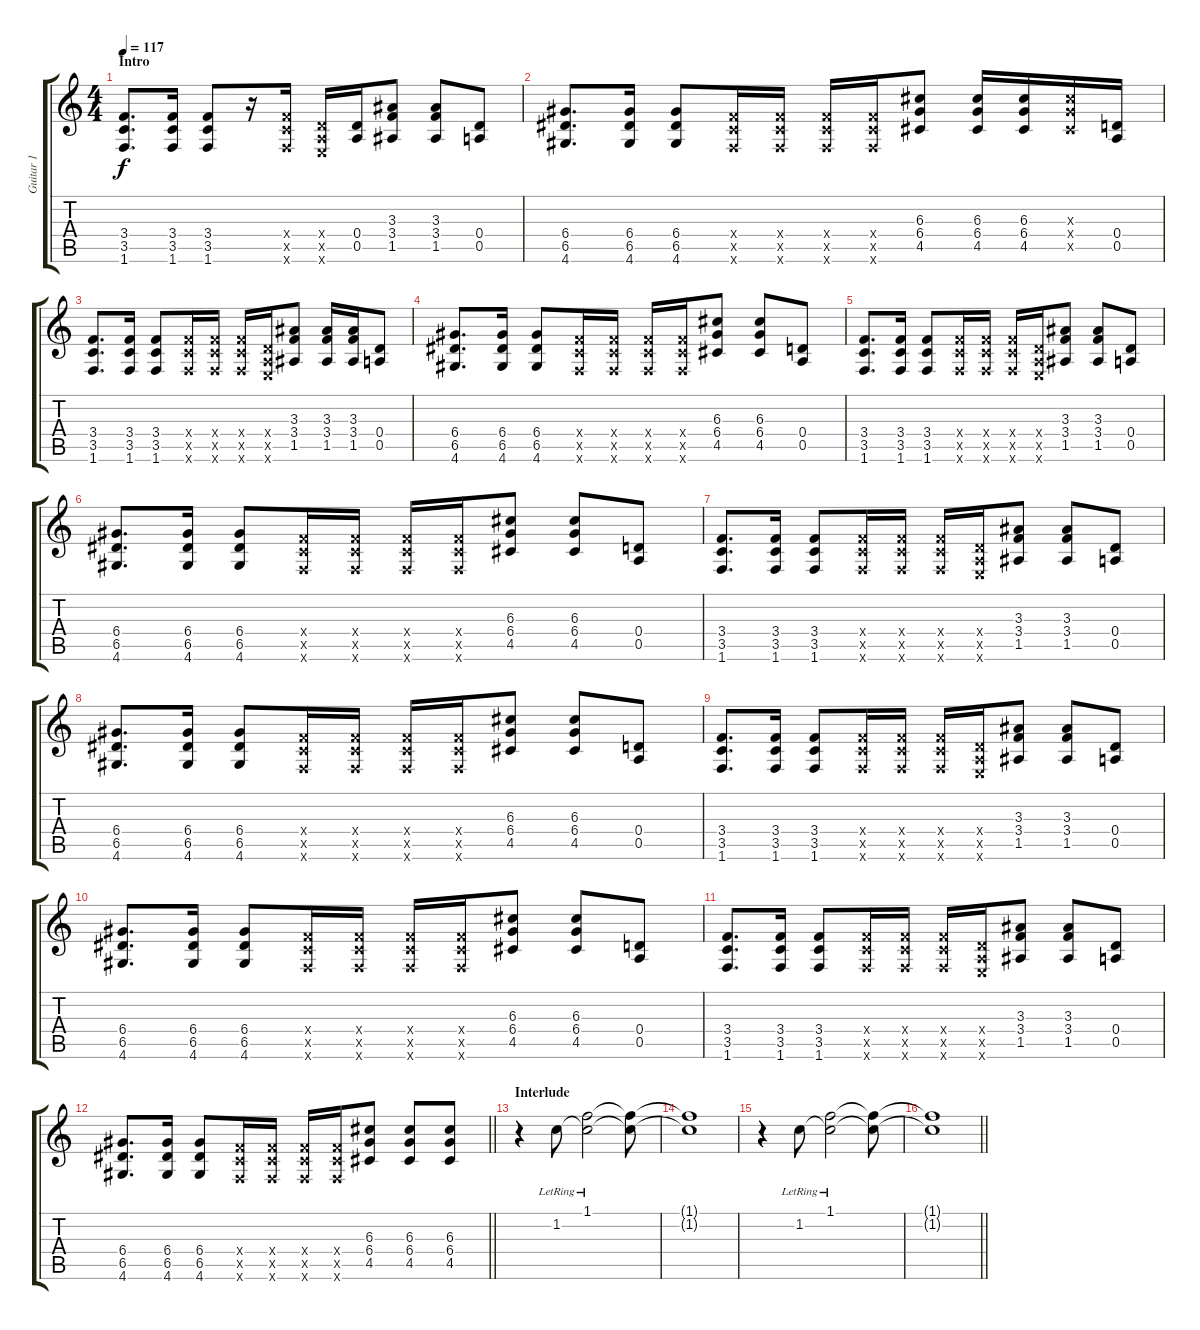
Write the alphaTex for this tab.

\track ("Guitar 1" "Guitar 1") {instrument distortionguitar}
\staff {score tabs}
\tuning (E4 B3 G3 D3 A2 E2) {hide}
\ts (4 4)
\section ("" "Intro")
\tempo 117
\clef g2
\ks c
(3.4 3.5 1.6).8{d dy f instrument electricguitarclean} (3.4 3.5 1.6).16 (3.4 3.5 1.6).8 r.16 (3.4{x} 3.5{x} 1.6{x}).16 (0.4{x} 0.5{x} 0.6{x}).16 (0.4 0.5).16 (3.3 3.4 1.5).8 (3.3 3.4 1.5).8 (0.4 0.5).8 |
(6.4 6.5 4.6).8{d} (6.4 6.5 4.6).16 (6.4 6.5 4.6).8 (3.4{x} 3.5{x} 1.6{x}).16 (3.4{x} 3.5{x} 1.6{x}).16 (3.4{x} 3.5{x} 1.6{x}).16 (3.4{x} 3.5{x} 1.6{x}).16 (6.3 6.4 4.5).8 (6.3 6.4 4.5).16 (6.3 6.4 4.5).16 (6.3{x} 6.4{x} 4.5{x}).16 (0.4 0.5).16 |
(3.4 3.5 1.6).8{d} (3.4 3.5 1.6).16 (3.4 3.5 1.6).8 (3.4{x} 3.5{x} 1.6{x}).16 (3.4{x} 3.5{x} 1.6{x}).16 (3.4{x} 3.5{x} 1.6{x}).16 (0.4{x} 0.5{x} 0.6{x}).16 (3.3 3.4 1.5).8 (3.3 3.4 1.5).16 (3.3 3.4 1.5).16 (0.4 0.5).8 |
(6.4 6.5 4.6).8{d} (6.4 6.5 4.6).16 (6.4 6.5 4.6).8 (3.4{x} 3.5{x} 1.6{x}).16 (3.4{x} 3.5{x} 1.6{x}).16 (3.4{x} 3.5{x} 1.6{x}).16 (3.4{x} 3.5{x} 1.6{x}).16 (6.3 6.4 4.5).8{instrument distortionguitar} (6.3 6.4 4.5).8 (0.4 0.5).8 |
(3.4 3.5 1.6).8{d} (3.4 3.5 1.6).16 (3.4 3.5 1.6).8 (3.4{x} 3.5{x} 1.6{x}).16 (3.4{x} 3.5{x} 1.6{x}).16 (3.4{x} 3.5{x} 1.6{x}).16 (0.4{x} 0.5{x} 0.6{x}).16 (3.3 3.4 1.5).8 (3.3 3.4 1.5).8 (0.4 0.5).8 |
(6.4 6.5 4.6).8{d} (6.4 6.5 4.6).16 (6.4 6.5 4.6).8 (3.4{x} 3.5{x} 1.6{x}).16 (3.4{x} 3.5{x} 1.6{x}).16 (3.4{x} 3.5{x} 1.6{x}).16 (3.4{x} 3.5{x} 1.6{x}).16 (6.3 6.4 4.5).8 (6.3 6.4 4.5).8 (0.4 0.5).8 |
(3.4 3.5 1.6).8{d} (3.4 3.5 1.6).16 (3.4 3.5 1.6).8 (3.4{x} 3.5{x} 1.6{x}).16 (3.4{x} 3.5{x} 1.6{x}).16 (3.4{x} 3.5{x} 1.6{x}).16 (0.4{x} 0.5{x} 0.6{x}).16 (3.3 3.4 1.5).8 (3.3 3.4 1.5).8 (0.4 0.5).8 |
(6.4 6.5 4.6).8{d} (6.4 6.5 4.6).16 (6.4 6.5 4.6).8 (3.4{x} 3.5{x} 1.6{x}).16 (3.4{x} 3.5{x} 1.6{x}).16 (3.4{x} 3.5{x} 1.6{x}).16 (3.4{x} 3.5{x} 1.6{x}).16 (6.3 6.4 4.5).8 (6.3 6.4 4.5).8 (0.4 0.5).8 |
(3.4 3.5 1.6).8{d} (3.4 3.5 1.6).16 (3.4 3.5 1.6).8 (3.4{x} 3.5{x} 1.6{x}).16 (3.4{x} 3.5{x} 1.6{x}).16 (3.4{x} 3.5{x} 1.6{x}).16 (0.4{x} 0.5{x} 0.6{x}).16 (3.3 3.4 1.5).8 (3.3 3.4 1.5).8 (0.4 0.5).8 |
(6.4 6.5 4.6).8{d} (6.4 6.5 4.6).16 (6.4 6.5 4.6).8 (3.4{x} 3.5{x} 1.6{x}).16 (3.4{x} 3.5{x} 1.6{x}).16 (3.4{x} 3.5{x} 1.6{x}).16 (3.4{x} 3.5{x} 1.6{x}).16 (6.3 6.4 4.5).8 (6.3 6.4 4.5).8 (0.4 0.5).8 |
(3.4 3.5 1.6).8{d} (3.4 3.5 1.6).16 (3.4 3.5 1.6).8 (3.4{x} 3.5{x} 1.6{x}).16 (3.4{x} 3.5{x} 1.6{x}).16 (3.4{x} 3.5{x} 1.6{x}).16 (0.4{x} 0.5{x} 0.6{x}).16 (3.3 3.4 1.5).8 (3.3 3.4 1.5).8 (0.4 0.5).8 |
\barLineRight lightlight
(6.4 6.5 4.6).8{d} (6.4 6.5 4.6).16 (6.4 6.5 4.6).8 (3.4{x} 3.5{x} 1.6{x}).16 (3.4{x} 3.5{x} 1.6{x}).16 (3.4{x} 3.5{x} 1.6{x}).16 (3.4{x} 3.5{x} 1.6{x}).16 (6.3 6.4 4.5).8 (6.3 6.4 4.5).8 (6.3 6.4 4.5).8 |
\section ("" "Interlude")
r.4{instrument electricguitarclean} 1.2{lr}.8 (1.1{lr} 1.2{t}).2 (1.1{t} 1.2{t}).8 |
(1.1{t} 1.2{t}).1 |
r.4 1.2{lr}.8 (1.1{lr} 1.2{t}).2 (1.1{t} 1.2{t}).8 |
\barLineRight lightlight
(1.1{t} 1.2{t}).1
